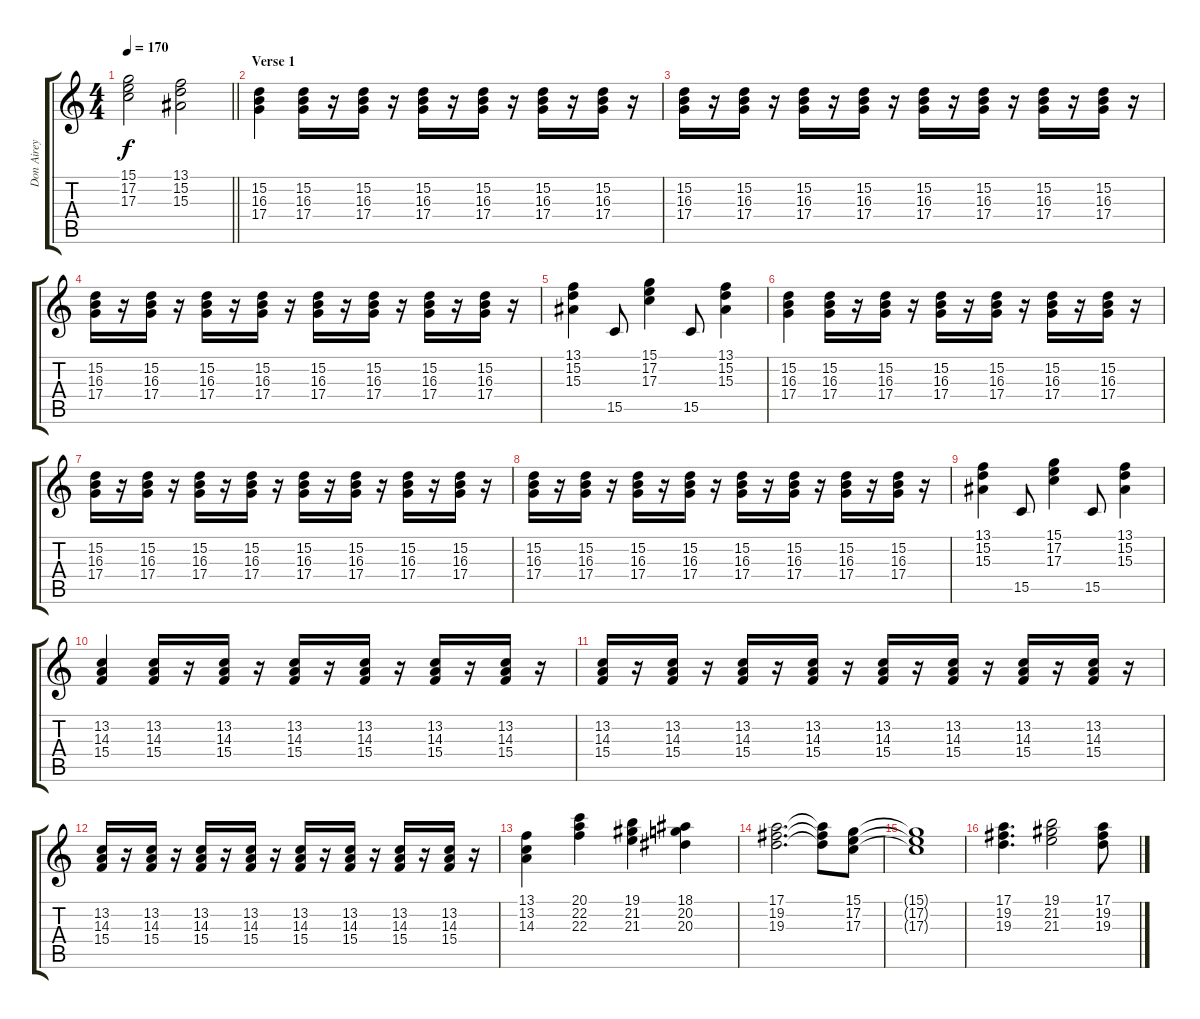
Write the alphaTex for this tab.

\track ("Don Airey - Right Hand" "Don Airey ") {instrument drawbarorgan}
\staff {score tabs}
\tuning (E4 B3 G3 D3 A2 E2) {hide}
\ts (4 4)
\tempo 170
\clef g2
\barLineRight lightlight
\ks c
(15.1 17.2 17.3).2{dy f} (13.1 15.2 15.3).2 |
\section ("" "Verse 1")
(15.2 16.3 17.4).4 (15.2 16.3 17.4).16 r.16 (15.2 16.3 17.4).16 r.16 (15.2 16.3 17.4).16 r.16 (15.2 16.3 17.4).16 r.16 (15.2 16.3 17.4).16 r.16 (15.2 16.3 17.4).16 r.16 |
(15.2 16.3 17.4).16 r.16 (15.2 16.3 17.4).16 r.16 (15.2 16.3 17.4).16 r.16 (15.2 16.3 17.4).16 r.16 (15.2 16.3 17.4).16 r.16 (15.2 16.3 17.4).16 r.16 (15.2 16.3 17.4).16 r.16 (15.2 16.3 17.4).16 r.16 |
(15.2 16.3 17.4).16 r.16 (15.2 16.3 17.4).16 r.16 (15.2 16.3 17.4).16 r.16 (15.2 16.3 17.4).16 r.16 (15.2 16.3 17.4).16 r.16 (15.2 16.3 17.4).16 r.16 (15.2 16.3 17.4).16 r.16 (15.2 16.3 17.4).16 r.16 |
(13.1 15.2 15.3).4 15.5.8 (15.1 17.2 17.3).4 15.5.8 (13.1 15.2 15.3).4 |
(15.2 16.3 17.4).4 (15.2 16.3 17.4).16 r.16 (15.2 16.3 17.4).16 r.16 (15.2 16.3 17.4).16 r.16 (15.2 16.3 17.4).16 r.16 (15.2 16.3 17.4).16 r.16 (15.2 16.3 17.4).16 r.16 |
(15.2 16.3 17.4).16 r.16 (15.2 16.3 17.4).16 r.16 (15.2 16.3 17.4).16 r.16 (15.2 16.3 17.4).16 r.16 (15.2 16.3 17.4).16 r.16 (15.2 16.3 17.4).16 r.16 (15.2 16.3 17.4).16 r.16 (15.2 16.3 17.4).16 r.16 |
(15.2 16.3 17.4).16 r.16 (15.2 16.3 17.4).16 r.16 (15.2 16.3 17.4).16 r.16 (15.2 16.3 17.4).16 r.16 (15.2 16.3 17.4).16 r.16 (15.2 16.3 17.4).16 r.16 (15.2 16.3 17.4).16 r.16 (15.2 16.3 17.4).16 r.16 |
(13.1 15.2 15.3).4 15.5.8 (15.1 17.2 17.3).4 15.5.8 (13.1 15.2 15.3).4 |
(13.2 14.3 15.4).4 (13.2 14.3 15.4).16 r.16 (13.2 14.3 15.4).16 r.16 (13.2 14.3 15.4).16 r.16 (13.2 14.3 15.4).16 r.16 (13.2 14.3 15.4).16 r.16 (13.2 14.3 15.4).16 r.16 |
(13.2 14.3 15.4).16 r.16 (13.2 14.3 15.4).16 r.16 (13.2 14.3 15.4).16 r.16 (13.2 14.3 15.4).16 r.16 (13.2 14.3 15.4).16 r.16 (13.2 14.3 15.4).16 r.16 (13.2 14.3 15.4).16 r.16 (13.2 14.3 15.4).16 r.16 |
(13.2 14.3 15.4).16 r.16 (13.2 14.3 15.4).16 r.16 (13.2 14.3 15.4).16 r.16 (13.2 14.3 15.4).16 r.16 (13.2 14.3 15.4).16 r.16 (13.2 14.3 15.4).16 r.16 (13.2 14.3 15.4).16 r.16 (13.2 14.3 15.4).16 r.16 |
(13.1 13.2 14.3).4 (20.1 22.2 22.3).4 (19.1 21.2 21.3).4 (18.1 20.2 20.3).4 |
(17.1 19.2 19.3).2{d} (17.1{t} 19.2{t} 19.3{t}).8 (15.1 17.2 17.3).8 |
(15.1{t} 17.2{t} 17.3{t}).1 |
(17.1 19.2 19.3).4{d} (19.1 21.2 21.3).2 (17.1 19.2 19.3).8
